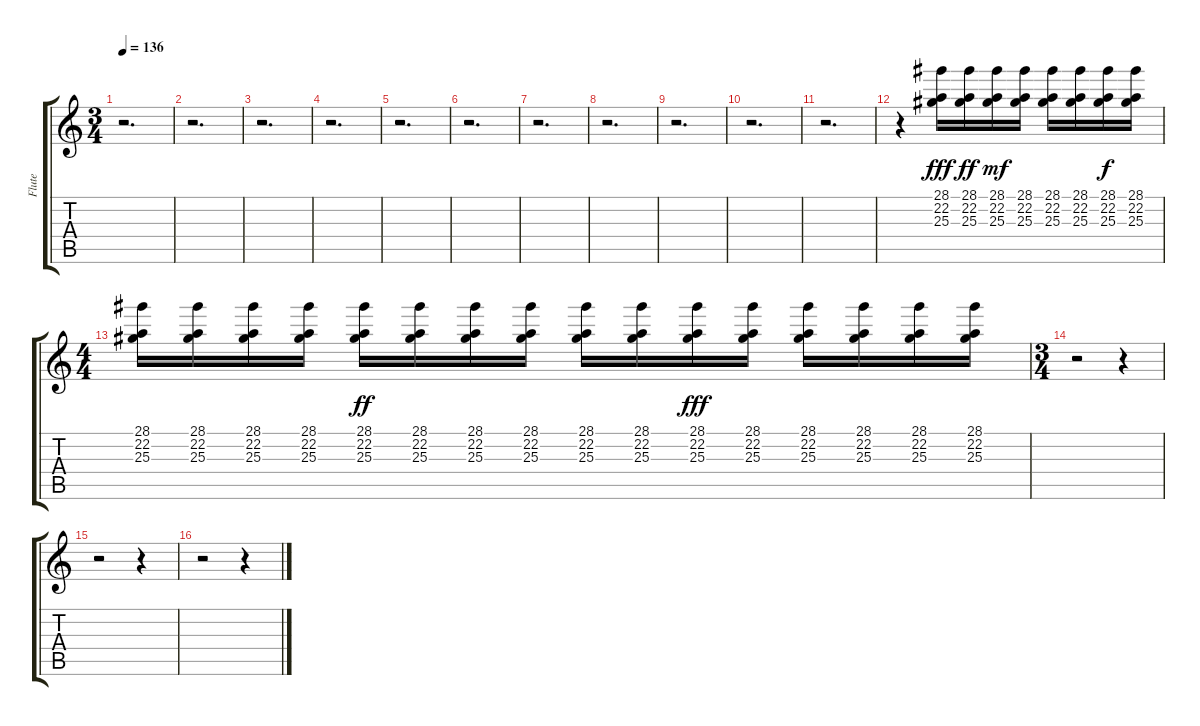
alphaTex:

\track ("Flute" "Flute") {instrument flute}
\staff {score tabs}
\tuning (E4 B3 G3 D3 A2 E2) {hide}
\ts (3 4)
\tempo 136
\clef g2
\ks c
r.2{d dy fff} |
r.2{d} |
r.2{d} |
r.2{d} |
r.2{d} |
r.2{d} |
r.2{d} |
r.2{d} |
r.2{d} |
r.2{d} |
r.2{d} |
r.4 (28.1 22.2 25.3).16 (28.1 22.2 25.3).16{dy ff} (28.1 22.2 25.3).16{dy mf} (28.1 22.2 25.3).16 (28.1 22.2 25.3).16 (28.1 22.2 25.3).16 (28.1 22.2 25.3).16{dy f} (28.1 22.2 25.3).16 |
\ts (4 4)
(28.1 22.2 25.3).16 (28.1 22.2 25.3).16 (28.1 22.2 25.3).16 (28.1 22.2 25.3).16 (28.1 22.2 25.3).16{dy ff} (28.1 22.2 25.3).16 (28.1 22.2 25.3).16 (28.1 22.2 25.3).16 (28.1 22.2 25.3).16 (28.1 22.2 25.3).16 (28.1 22.2 25.3).16{dy fff} (28.1 22.2 25.3).16 (28.1 22.2 25.3).16 (28.1 22.2 25.3).16 (28.1 22.2 25.3).16 (28.1 22.2 25.3).16 |
\ts (3 4)
r.2 r.4 |
r.2 r.4 |
r.2 r.4
